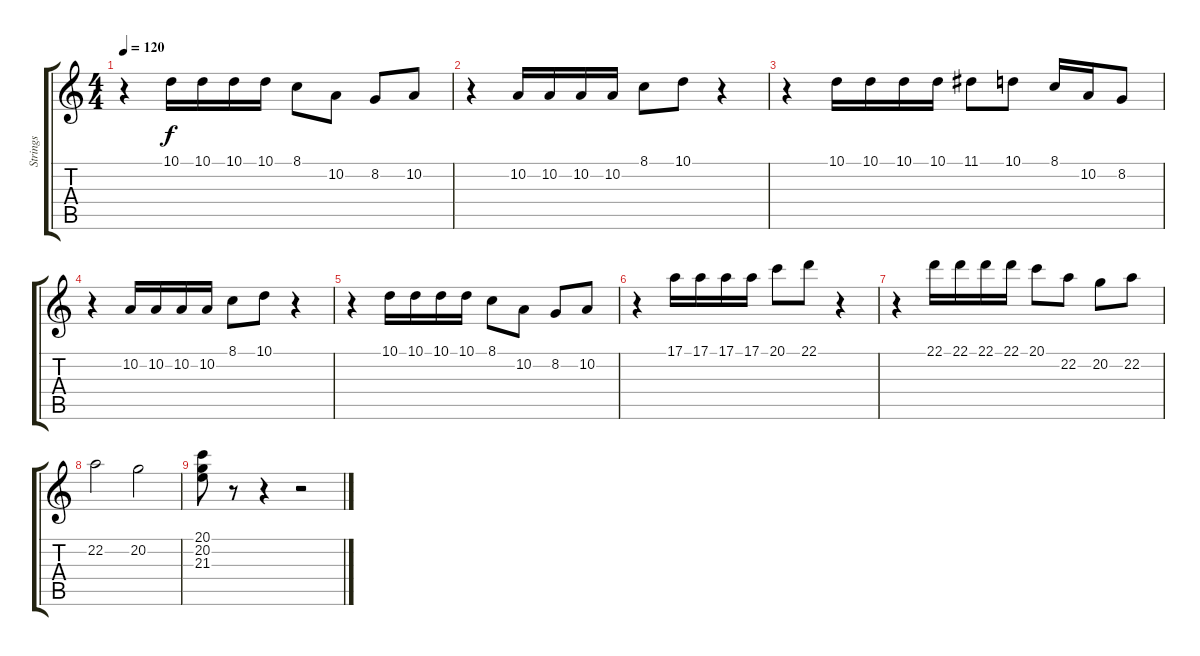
\track ("Strings" "Strings") {instrument stringensemble1}
\staff {score tabs}
\tuning (E4 B3 G3 D3 A2 E2) {hide}
\ts (4 4)
\tempo 120
\clef g2
\ks c
r.4{dy f} 10.1.16 10.1.16 10.1.16 10.1.16 8.1.8 10.2.8 8.2.8 10.2.8 |
r.4 10.2.16 10.2.16 10.2.16 10.2.16 8.1.8 10.1.8 r.4 |
r.4 10.1.16 10.1.16 10.1.16 10.1.16 11.1.8 10.1.8 8.1.16 10.2.16 8.2.8 |
r.4 10.2.16 10.2.16 10.2.16 10.2.16 8.1.8 10.1.8 r.4 |
r.4 10.1.16 10.1.16 10.1.16 10.1.16 8.1.8 10.2.8 8.2.8 10.2.8 |
r.4 17.1.16 17.1.16 17.1.16 17.1.16 20.1.8 22.1.8 r.4 |
r.4 22.1.16 22.1.16 22.1.16 22.1.16 20.1.8 22.2.8 20.2.8 22.2.8 |
22.2.2 20.2.2 |
(20.1 20.2 21.3).8 r.8 r.4 r.2
